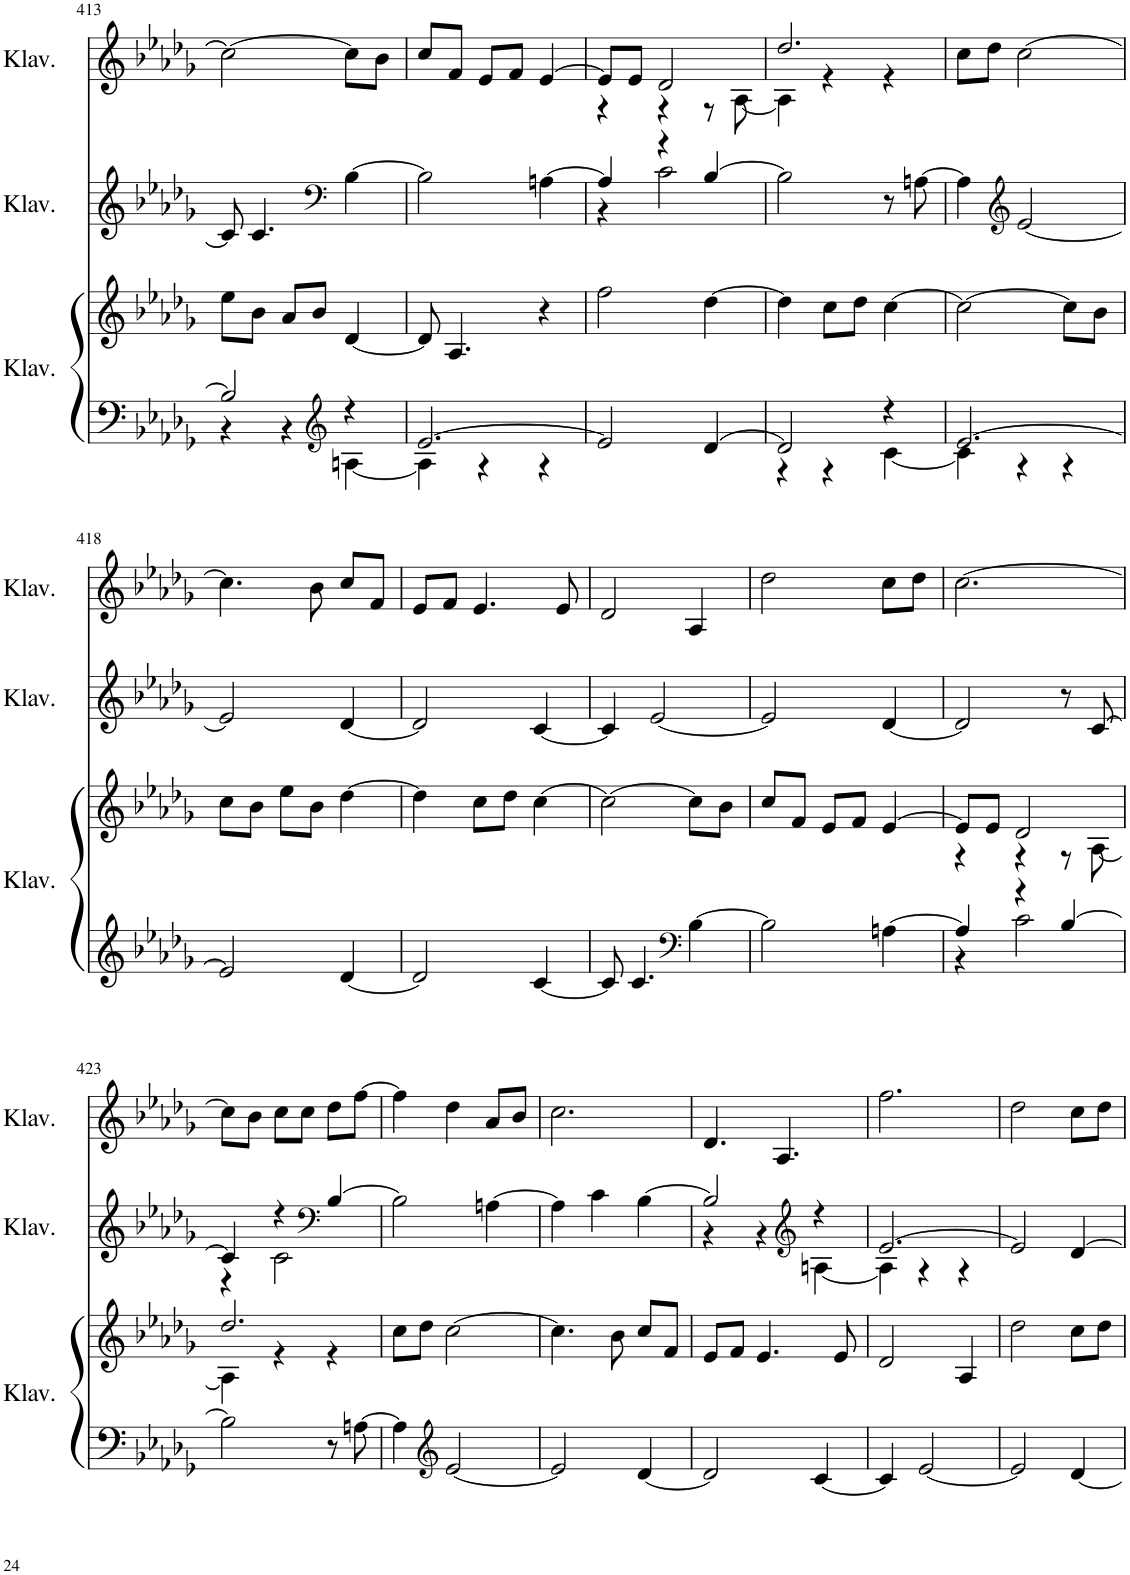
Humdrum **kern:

**kern	**kern	**kern	**kern
*part3	*part3	*part2	*part1
*staff4	*staff3	*staff2	*staff1
*I"Klavier	*	*I"Klavier	*I"Klavier
*I'Klav.	*	*I'Klav.	*I'Klav.
!!LO:PB:g=z
*clefF4	*clefG2	*clefG2	*clefG2
*k[b-e-a-d-g-]	*k[b-e-a-d-g-]	*k[b-e-a-d-g-]	*k[b-e-a-d-g-]
*M3/4	*M3/4	*M3/4	*M3/4
=413	=413	=413	=413
*^	*	*	*
2B-/]	4r	8ee-\L	8c/]	2cc\_
.	.	8b-\J	4.c/	.
.	4r	8a-/L	.	.
.	.	8b-/J	.	.
*clefG2	*	*	*clefF4	*
4r	[4An\	[4d-/	[4B-\	8cc\L]
.	.	.	.	8b-\J
=414	=414	=414	=414	=414
[2.e-/	4A\]	8d-/]	2B-\]	8cc/L
.	.	4.A-/	.	8f/J
.	4r	.	.	8e-/L
.	.	.	.	8f/J
.	4r	4r	[4An\	[4e-/
*v	*v	*	*	*
=415	=415	=415	=415
*	*	*^	*^
2e-/]	2ff\	4A/]	4r	8e-/L]	4r
.	.	.	.	8e-/J	.
.	.	4r	2c\	2d-/	4r
[4d-/	[4dd-\	[4B-/	.	.	8r
.	.	.	.	.	[8A-\
*	*	*v	*v	*	*
=416	=416	=416	=416	=416
*^	*	*	*	*
2d-/]	4r	4dd-\]	2B-\]	2.dd-/	4A-\]
.	4r	8cc\L	.	.	4r
.	.	8dd-\J	.	.	.
4r	[4c\	[4cc\	8r	.	4r
.	.	.	[8An\	.	.
*	*	*	*	*v	*v
=417	=417	=417	=417	=417
[2.e-/	4c\]	2cc\_	4A\]	8cc\L
.	.	.	.	8dd-\J
*	*	*	*clefG2	*
.	4r	.	[2e-/	[2cc\
.	4r	8cc\L]	.	.
.	.	8b-\J	.	.
*v	*v	*	*	*
!!LO:LB:g=z
=418	=418	=418	=418
2e-/]	8cc\L	2e-/]	4.cc\]
.	8b-\J	.	.
.	8ee-\L	.	.
.	8b-\J	.	8b-\
[4d-/	[4dd-\	[4d-/	8cc/L
.	.	.	8f/J
=419	=419	=419	=419
2d-/]	4dd-\]	2d-/]	8e-/L
.	.	.	8f/J
.	8cc\L	.	4.e-/
.	8dd-\J	.	.
[4c/	[4cc\	[4c/	.
.	.	.	8e-/
=420	=420	=420	=420
8c/]	2cc\_	4c/]	2d-/
4.c/	.	.	.
.	.	[2e-/	.
*clefF4	*	*	*
[4B-\	8cc\L]	.	4A-/
.	8b-\J	.	.
=421	=421	=421	=421
2B-\]	8cc/L	2e-/]	2dd-\
.	8f/J	.	.
.	8e-/L	.	.
.	8f/J	.	.
[4An\	[4e-/	[4d-/	8cc\L
.	.	.	8dd-\J
=422	=422	=422	=422
*^	*^	*	*
4A/]	4r	8e-/L]	4r	2d-/]	[2.cc\
.	.	8e-/J	.	.	.
4r	2c\	2d-/	4r	.	.
[4B-/	.	.	8r	8r	.
.	.	.	[8A-\	[8c/	.
*v	*v	*	*	*	*
!!LO:LB:g=z
=423	=423	=423	=423	=423
*	*	*	*^	*
2B-\]	2.dd-/	4A-\]	4c/]	4r	8cc\L]
.	.	.	.	.	8b-\J
.	.	4r	4r	2c\	8cc\L
.	.	.	.	.	8cc\J
*	*	*	*clefF4	*	*
8r	.	4r	[4B-/	.	8dd-\L
[8An\	.	.	.	.	[8ff\J
*	*v	*v	*	*	*
*	*	*v	*v	*
=424	=424	=424	=424
4A\]	8cc\L	2B-\]	4ff\]
.	8dd-\J	.	.
*clefG2	*	*	*
[2e-/	[2cc\	.	4dd-\
.	.	[4An\	8a-/L
.	.	.	8b-/J
=425	=425	=425	=425
2e-/]	4.cc\]	4A\]	2.cc\
.	.	4c\	.
.	8b-\	.	.
[4d-/	8cc/L	[4B-\	.
.	8f/J	.	.
=426	=426	=426	=426
*	*	*^	*
2d-/]	8e-/L	2B-/]	4r	4.d-/
.	8f/J	.	.	.
.	4.e-/	.	4r	.
.	.	.	.	4.A-/
*	*	*clefG2	*	*
[4c/	.	4r	[4An\	.
.	8e-/	.	.	.
=427	=427	=427	=427	=427
4c/]	2d-/	[2.e-/	4A\]	2.ff\
[2e-/	.	.	4r	.
.	4A-/	.	4r	.
*	*	*v	*v	*
=428	=428	=428	=428
2e-/]	2dd-\	2e-/]	2dd-\
[4d-/	8cc\L	[4d-/	8cc\L
.	8dd-\J	.	8dd-\J
=	=	=	=
*-	*-	*-	*-
